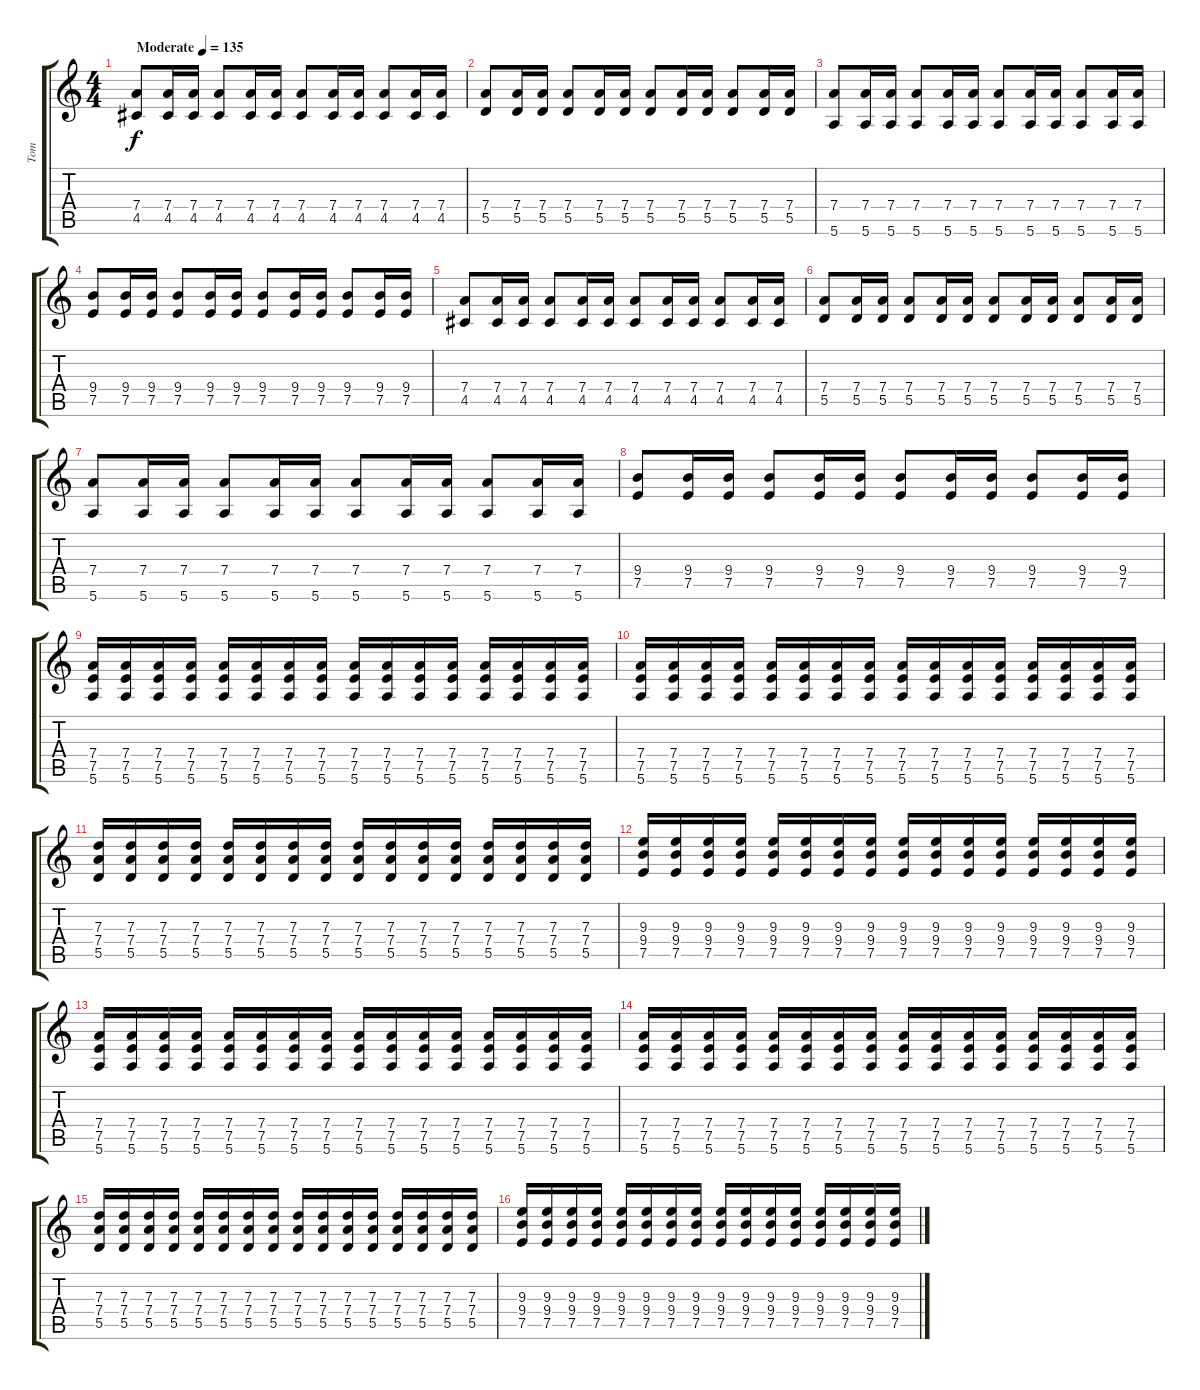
\track ("Tom" "Tom") {instrument distortionguitar}
\staff {score tabs}
\tuning (E4 B3 G3 D3 A2 E2) {hide}
\ts (4 4)
\tempo (135 "Moderate")
\clef g2
\ks c
(7.4 4.5).8{dy f instrument electricguitarclean} (7.4 4.5).16 (7.4 4.5).16 (7.4 4.5).8 (7.4 4.5).16 (7.4 4.5).16 (7.4 4.5).8 (7.4 4.5).16 (7.4 4.5).16 (7.4 4.5).8 (7.4 4.5).16 (7.4 4.5).16 |
(7.4 5.5).8 (7.4 5.5).16 (7.4 5.5).16 (7.4 5.5).8 (7.4 5.5).16 (7.4 5.5).16 (7.4 5.5).8 (7.4 5.5).16 (7.4 5.5).16 (7.4 5.5).8 (7.4 5.5).16 (7.4 5.5).16 |
(7.4 5.6).8 (7.4 5.6).16 (7.4 5.6).16 (7.4 5.6).8 (7.4 5.6).16 (7.4 5.6).16 (7.4 5.6).8 (7.4 5.6).16 (7.4 5.6).16 (7.4 5.6).8 (7.4 5.6).16 (7.4 5.6).16 |
(9.4 7.5).8 (9.4 7.5).16 (9.4 7.5).16 (9.4 7.5).8 (9.4 7.5).16 (9.4 7.5).16 (9.4 7.5).8 (9.4 7.5).16 (9.4 7.5).16 (9.4 7.5).8 (9.4 7.5).16 (9.4 7.5).16 |
(7.4 4.5).8{instrument electricguitarclean} (7.4 4.5).16 (7.4 4.5).16 (7.4 4.5).8 (7.4 4.5).16 (7.4 4.5).16 (7.4 4.5).8 (7.4 4.5).16 (7.4 4.5).16 (7.4 4.5).8 (7.4 4.5).16 (7.4 4.5).16 |
(7.4 5.5).8 (7.4 5.5).16 (7.4 5.5).16 (7.4 5.5).8 (7.4 5.5).16 (7.4 5.5).16 (7.4 5.5).8 (7.4 5.5).16 (7.4 5.5).16 (7.4 5.5).8 (7.4 5.5).16 (7.4 5.5).16 |
(7.4 5.6).8 (7.4 5.6).16 (7.4 5.6).16 (7.4 5.6).8 (7.4 5.6).16 (7.4 5.6).16 (7.4 5.6).8 (7.4 5.6).16 (7.4 5.6).16 (7.4 5.6).8 (7.4 5.6).16 (7.4 5.6).16 |
(9.4 7.5).8 (9.4 7.5).16 (9.4 7.5).16 (9.4 7.5).8 (9.4 7.5).16 (9.4 7.5).16 (9.4 7.5).8 (9.4 7.5).16 (9.4 7.5).16 (9.4 7.5).8 (9.4 7.5).16 (9.4 7.5).16 |
(7.4 7.5 5.6).16{instrument distortionguitar} (7.4 7.5 5.6).16 (7.4 7.5 5.6).16 (7.4 7.5 5.6).16 (7.4 7.5 5.6).16 (7.4 7.5 5.6).16 (7.4 7.5 5.6).16 (7.4 7.5 5.6).16 (7.4 7.5 5.6).16 (7.4 7.5 5.6).16 (7.4 7.5 5.6).16 (7.4 7.5 5.6).16 (7.4 7.5 5.6).16 (7.4 7.5 5.6).16 (7.4 7.5 5.6).16 (7.4 7.5 5.6).16 |
(7.4 7.5 5.6).16 (7.4 7.5 5.6).16 (7.4 7.5 5.6).16 (7.4 7.5 5.6).16 (7.4 7.5 5.6).16 (7.4 7.5 5.6).16 (7.4 7.5 5.6).16 (7.4 7.5 5.6).16 (7.4 7.5 5.6).16 (7.4 7.5 5.6).16 (7.4 7.5 5.6).16 (7.4 7.5 5.6).16 (7.4 7.5 5.6).16 (7.4 7.5 5.6).16 (7.4 7.5 5.6).16 (7.4 7.5 5.6).16 |
(7.3 7.4 5.5).16 (7.3 7.4 5.5).16 (7.3 7.4 5.5).16 (7.3 7.4 5.5).16 (7.3 7.4 5.5).16 (7.3 7.4 5.5).16 (7.3 7.4 5.5).16 (7.3 7.4 5.5).16 (7.3 7.4 5.5).16 (7.3 7.4 5.5).16 (7.3 7.4 5.5).16 (7.3 7.4 5.5).16 (7.3 7.4 5.5).16 (7.3 7.4 5.5).16 (7.3 7.4 5.5).16 (7.3 7.4 5.5).16 |
(9.3 9.4 7.5).16 (9.3 9.4 7.5).16 (9.3 9.4 7.5).16 (9.3 9.4 7.5).16 (9.3 9.4 7.5).16 (9.3 9.4 7.5).16 (9.3 9.4 7.5).16 (9.3 9.4 7.5).16 (9.3 9.4 7.5).16 (9.3 9.4 7.5).16 (9.3 9.4 7.5).16 (9.3 9.4 7.5).16 (9.3 9.4 7.5).16 (9.3 9.4 7.5).16 (9.3 9.4 7.5).16 (9.3 9.4 7.5).16 |
(7.4 7.5 5.6).16 (7.4 7.5 5.6).16 (7.4 7.5 5.6).16 (7.4 7.5 5.6).16 (7.4 7.5 5.6).16 (7.4 7.5 5.6).16 (7.4 7.5 5.6).16 (7.4 7.5 5.6).16 (7.4 7.5 5.6).16 (7.4 7.5 5.6).16 (7.4 7.5 5.6).16 (7.4 7.5 5.6).16 (7.4 7.5 5.6).16 (7.4 7.5 5.6).16 (7.4 7.5 5.6).16 (7.4 7.5 5.6).16 |
(7.4 7.5 5.6).16 (7.4 7.5 5.6).16 (7.4 7.5 5.6).16 (7.4 7.5 5.6).16 (7.4 7.5 5.6).16 (7.4 7.5 5.6).16 (7.4 7.5 5.6).16 (7.4 7.5 5.6).16 (7.4 7.5 5.6).16 (7.4 7.5 5.6).16 (7.4 7.5 5.6).16 (7.4 7.5 5.6).16 (7.4 7.5 5.6).16 (7.4 7.5 5.6).16 (7.4 7.5 5.6).16 (7.4 7.5 5.6).16 |
(7.3 7.4 5.5).16 (7.3 7.4 5.5).16 (7.3 7.4 5.5).16 (7.3 7.4 5.5).16 (7.3 7.4 5.5).16 (7.3 7.4 5.5).16 (7.3 7.4 5.5).16 (7.3 7.4 5.5).16 (7.3 7.4 5.5).16 (7.3 7.4 5.5).16 (7.3 7.4 5.5).16 (7.3 7.4 5.5).16 (7.3 7.4 5.5).16 (7.3 7.4 5.5).16 (7.3 7.4 5.5).16 (7.3 7.4 5.5).16 |
(9.3 9.4 7.5).16 (9.3 9.4 7.5).16 (9.3 9.4 7.5).16 (9.3 9.4 7.5).16 (9.3 9.4 7.5).16 (9.3 9.4 7.5).16 (9.3 9.4 7.5).16 (9.3 9.4 7.5).16 (9.3 9.4 7.5).16 (9.3 9.4 7.5).16 (9.3 9.4 7.5).16 (9.3 9.4 7.5).16 (9.3 9.4 7.5).16 (9.3 9.4 7.5).16 (9.3 9.4 7.5).16 (9.3 9.4 7.5).16
